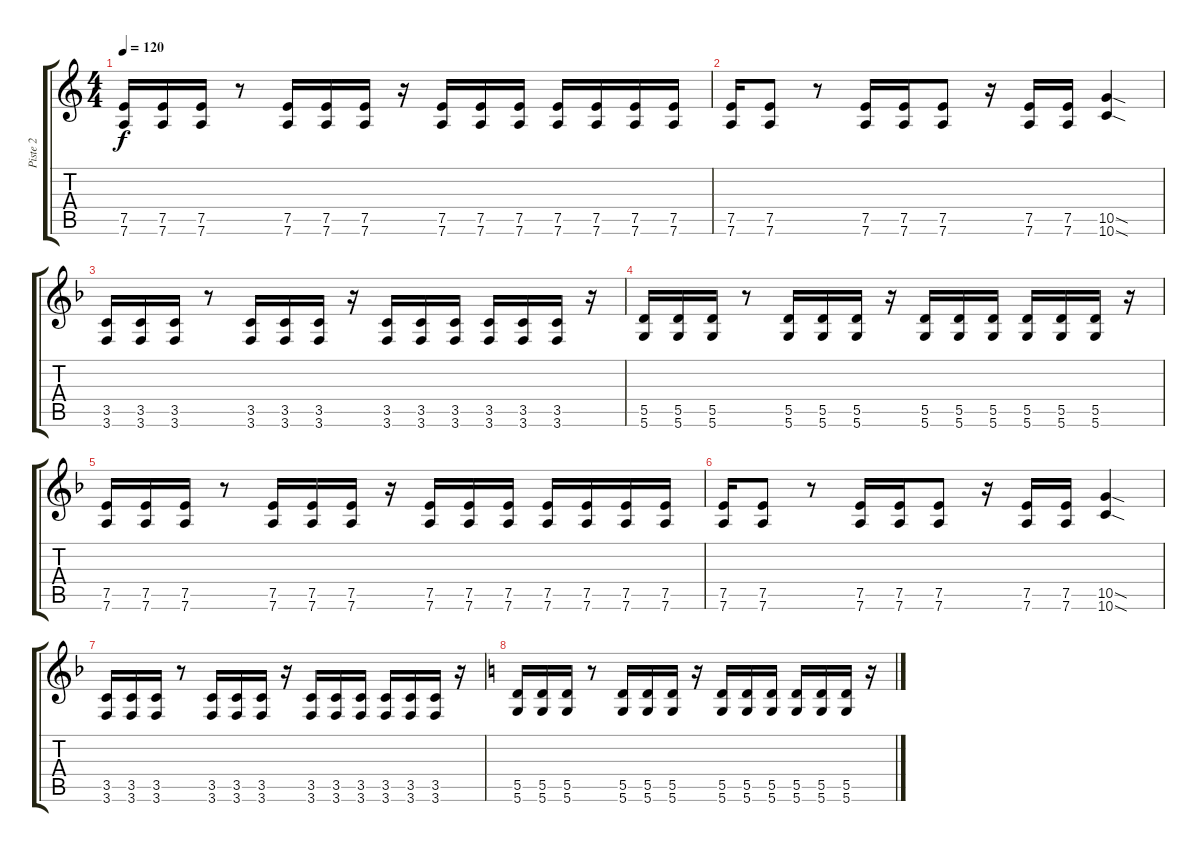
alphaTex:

\track ("Piste 2" "Piste 2") {instrument overdrivenguitar}
\staff {score tabs}
\tuning (E4 B3 G3 D3 A2 D2) {hide}
\ts (4 4)
\tempo 120
\clef g2
\ks c
(7.5 7.6).16{dy f volume 8 instrument overdrivenguitar} (7.5 7.6).16 (7.5 7.6).16 r.8 (7.5 7.6).16 (7.5 7.6).16 (7.5 7.6).16 r.16 (7.5 7.6).16 (7.5 7.6).16 (7.5 7.6).16 (7.5 7.6).16 (7.5 7.6).16 (7.5 7.6).16 (7.5 7.6).16 |
(7.5 7.6).16 (7.5 7.6).8 r.8 (7.5 7.6).16 (7.5 7.6).16 (7.5 7.6).8 r.16 (7.5 7.6).16 (7.5 7.6).16 (10.5{sod} 10.6{sod}).4 |
\ks f
(3.5 3.6).16 (3.5 3.6).16 (3.5 3.6).16 r.8 (3.5 3.6).16 (3.5 3.6).16 (3.5 3.6).16 r.16 (3.5 3.6).16 (3.5 3.6).16 (3.5 3.6).16 (3.5 3.6).16 (3.5 3.6).16 (3.5 3.6).16 r.16 |
(5.5 5.6).16 (5.5 5.6).16 (5.5 5.6).16 r.8 (5.5 5.6).16 (5.5 5.6).16 (5.5 5.6).16 r.16 (5.5 5.6).16 (5.5 5.6).16 (5.5 5.6).16 (5.5 5.6).16 (5.5 5.6).16 (5.5 5.6).16 r.16 |
(7.5 7.6).16{volume 0} (7.5 7.6).16 (7.5 7.6).16 r.8 (7.5 7.6).16 (7.5 7.6).16 (7.5 7.6).16 r.16 (7.5 7.6).16 (7.5 7.6).16 (7.5 7.6).16 (7.5 7.6).16 (7.5 7.6).16 (7.5 7.6).16 (7.5 7.6).16 |
(7.5 7.6).16 (7.5 7.6).8 r.8 (7.5 7.6).16 (7.5 7.6).16 (7.5 7.6).8 r.16 (7.5 7.6).16 (7.5 7.6).16 (10.5{sod} 10.6{sod}).4 |
(3.5 3.6).16 (3.5 3.6).16 (3.5 3.6).16 r.8 (3.5 3.6).16 (3.5 3.6).16 (3.5 3.6).16 r.16 (3.5 3.6).16 (3.5 3.6).16 (3.5 3.6).16 (3.5 3.6).16 (3.5 3.6).16 (3.5 3.6).16 r.16 |
\ks c
(5.5 5.6).16 (5.5 5.6).16 (5.5 5.6).16 r.8 (5.5 5.6).16 (5.5 5.6).16 (5.5 5.6).16 r.16 (5.5 5.6).16 (5.5 5.6).16 (5.5 5.6).16 (5.5 5.6).16 (5.5 5.6).16 (5.5 5.6).16 r.16
